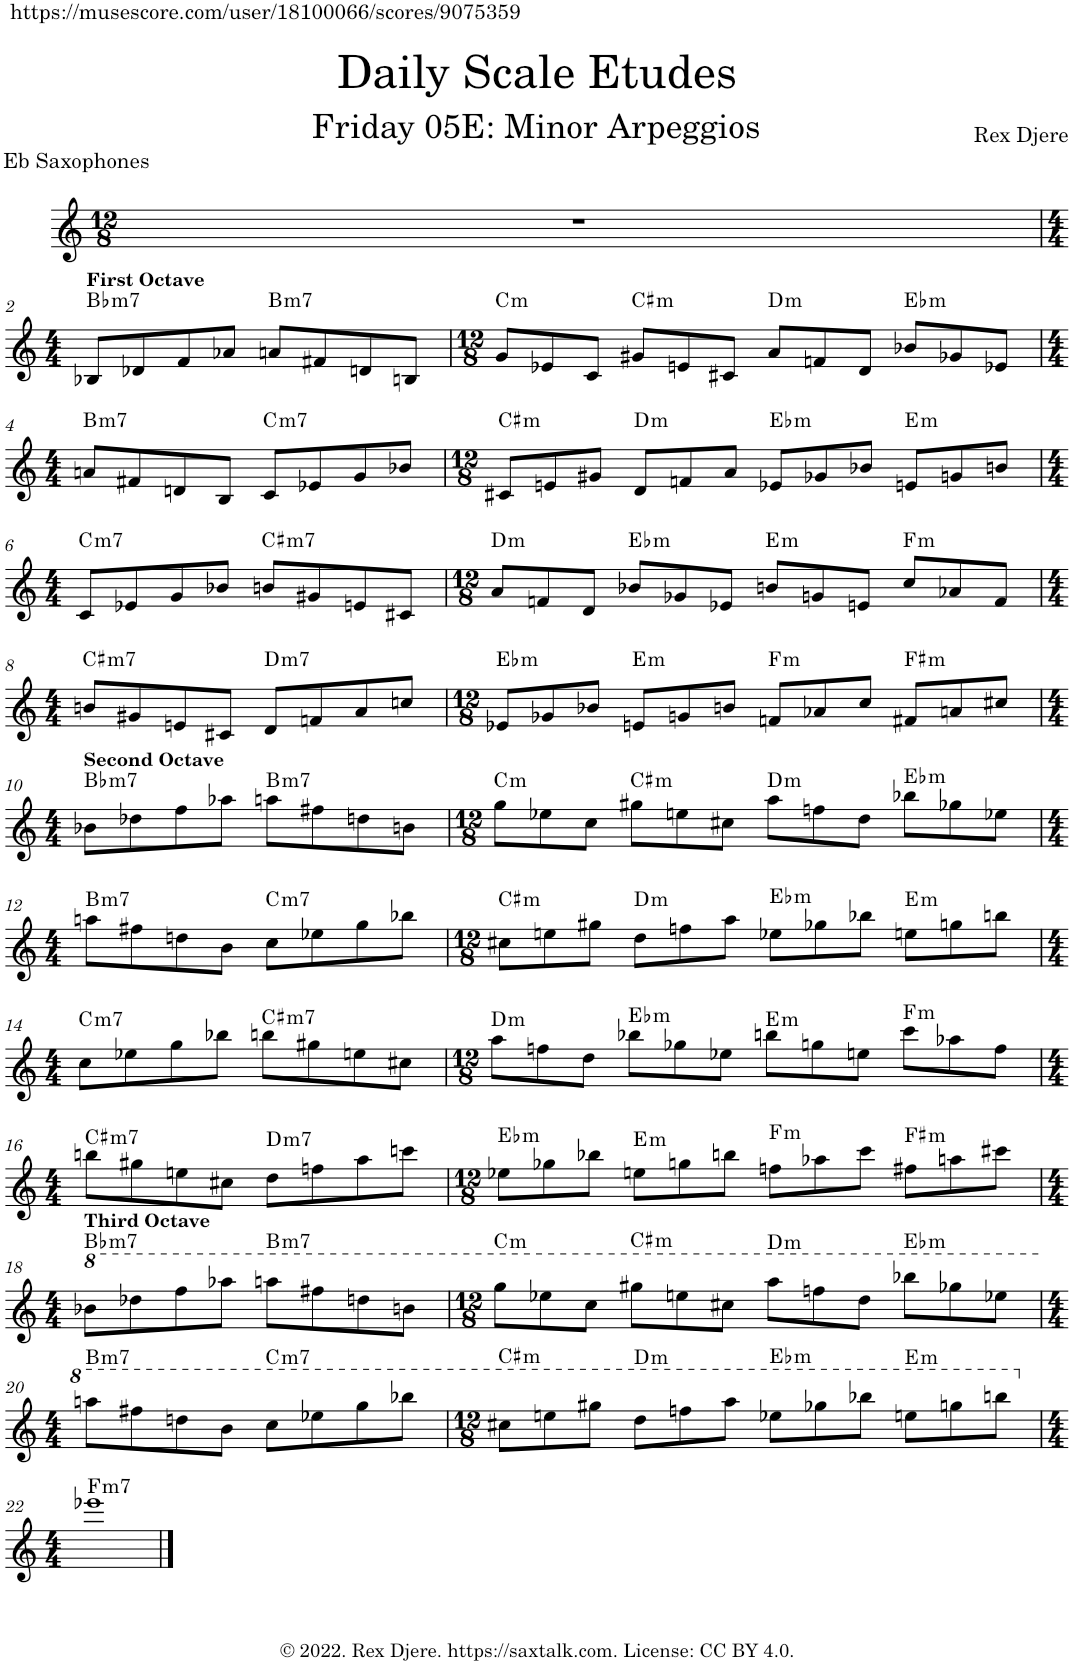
**kern	**harte
*part1	*part1
*staff1	*
*I"Alto Saxophone	*
*I'A. Sax.	*
*clefG2	*
*Trd5c9	*
*k[]	*
*M12/8	*
=1	=1
1.r	.
!!LO:LB:g=z
=2	=2
*M4/4	*
!LO:TX:a:B:t=First Octave	!LO:H:kt=m7
8B-X/L	Bb:min7
8d-X/	.
8f/	.
8a-X/J	.
!	!LO:H:kt=m7
8an/L	B:min7
8f#X/	.
8dn/	.
8Bn/J	.
=3	=3
*M12/8	*
!	!LO:H:kt=m
8g/L	C:min
8e-X/	.
8c/J	.
!	!LO:H:kt=m
8g#X/L	C#:min
8en/	.
8c#X/J	.
!	!LO:H:kt=m
8a/L	D:min
8fn/	.
8d/J	.
!	!LO:H:kt=m
8b-X/L	Eb:min
8g-X/	.
8e-X/J	.
!!LO:LB:g=z
=4	=4
*M4/4	*
!	!LO:H:kt=m7
8an/L	B:min7
8f#X/	.
8dn/	.
8B/J	.
!	!LO:H:kt=m7
8c/L	C:min7
8e-X/	.
8g/	.
8b-X/J	.
=5	=5
*M12/8	*
!	!LO:H:kt=m
8c#X/L	C#:min
8en/	.
8g#X/J	.
!	!LO:H:kt=m
8d/L	D:min
8fn/	.
8a/J	.
!	!LO:H:kt=m
8e-X/L	Eb:min
8g-X/	.
8b-X/J	.
!	!LO:H:kt=m
8en/L	E:min
8gn/	.
8bn/J	.
!!LO:LB:g=z
=6	=6
*M4/4	*
!	!LO:H:kt=m7
8c/L	C:min7
8e-X/	.
8g/	.
8b-X/J	.
!	!LO:H:kt=m7
8bn/L	C#:min7
8g#X/	.
8en/	.
8c#X/J	.
=7	=7
*M12/8	*
!	!LO:H:kt=m
8a/L	D:min
8fn/	.
8d/J	.
!	!LO:H:kt=m
8b-X/L	Eb:min
8g-X/	.
8e-X/J	.
!	!LO:H:kt=m
8bn/L	E:min
8gn/	.
8en/J	.
!	!LO:H:kt=m
8cc/L	F:min
8a-X/	.
8f/J	.
!!LO:LB:g=z
=8	=8
*M4/4	*
!	!LO:H:kt=m7
8bn/L	C#:min7
8g#X/	.
8en/	.
8c#X/J	.
!	!LO:H:kt=m7
8d/L	D:min7
8fn/	.
8a/	.
8ccn/J	.
=9	=9
*M12/8	*
!	!LO:H:kt=m
8e-X/L	Eb:min
8g-X/	.
8b-X/J	.
!	!LO:H:kt=m
8en/L	E:min
8gn/	.
8bn/J	.
!	!LO:H:kt=m
8fn/L	F:min
8a-X/	.
8cc/J	.
!	!LO:H:kt=m
8f#X/L	F#:min
8an/	.
8cc#X/J	.
!!LO:LB:g=z
=10	=10
*M4/4	*
!LO:TX:a:B:t=Second Octave	!LO:H:kt=m7
8b-X\L	Bb:min7
8dd-X\	.
8ff\	.
8aa-X\J	.
!	!LO:H:kt=m7
8aan\L	B:min7
8ff#X\	.
8ddn\	.
8bn\J	.
=11	=11
*M12/8	*
!	!LO:H:kt=m
8gg\L	C:min
8ee-X\	.
8cc\J	.
!	!LO:H:kt=m
8gg#X\L	C#:min
8een\	.
8cc#X\J	.
!	!LO:H:kt=m
8aa\L	D:min
8ffn\	.
8dd\J	.
!	!LO:H:kt=m
8bb-X\L	Eb:min
8gg-X\	.
8ee-X\J	.
!!LO:LB:g=z
=12	=12
*M4/4	*
!	!LO:H:kt=m7
8aan\L	B:min7
8ff#X\	.
8ddn\	.
8b\J	.
!	!LO:H:kt=m7
8cc\L	C:min7
8ee-X\	.
8gg\	.
8bb-X\J	.
=13	=13
*M12/8	*
!	!LO:H:kt=m
8cc#X\L	C#:min
8een\	.
8gg#X\J	.
!	!LO:H:kt=m
8dd\L	D:min
8ffn\	.
8aa\J	.
!	!LO:H:kt=m
8ee-X\L	Eb:min
8gg-X\	.
8bb-X\J	.
!	!LO:H:kt=m
8een\L	E:min
8ggn\	.
8bbn\J	.
!!LO:LB:g=z
=14	=14
*M4/4	*
!	!LO:H:kt=m7
8cc\L	C:min7
8ee-X\	.
8gg\	.
8bb-X\J	.
!	!LO:H:kt=m7
8bbn\L	C#:min7
8gg#X\	.
8een\	.
8cc#X\J	.
=15	=15
*M12/8	*
!	!LO:H:kt=m
8aa\L	D:min
8ffn\	.
8dd\J	.
!	!LO:H:kt=m
8bb-X\L	Eb:min
8gg-X\	.
8ee-X\J	.
!	!LO:H:kt=m
8bbn\L	E:min
8ggn\	.
8een\J	.
!	!LO:H:kt=m
8ccc\L	F:min
8aa-X\	.
8ff\J	.
!!LO:LB:g=z
=16	=16
*M4/4	*
!	!LO:H:kt=m7
8bbn\L	C#:min7
8gg#X\	.
8een\	.
8cc#X\J	.
!	!LO:H:kt=m7
8dd\L	D:min7
8ffn\	.
8aa\	.
8cccn\J	.
=17	=17
*M12/8	*
!	!LO:H:kt=m
8ee-X\L	Eb:min
8gg-X\	.
8bb-X\J	.
!	!LO:H:kt=m
8een\L	E:min
8ggn\	.
8bbn\J	.
!	!LO:H:kt=m
8ffn\L	F:min
8aa-X\	.
8ccc\J	.
!	!LO:H:kt=m
8ff#X\L	F#:min
8aan\	.
8ccc#X\J	.
!!LO:LB:g=z
=18	=18
*M4/4	*
*8va	*
!LO:TX:a:B:t=Third Octave	!LO:H:kt=m7
8bb-X\L	Bb:min7
8ddd-X\	.
8fff\	.
8aaa-X\J	.
!	!LO:H:kt=m7
8aaan\L	B:min7
8fff#X\	.
8dddn\	.
8bbn\J	.
=19	=19
*M12/8	*
!	!LO:H:kt=m
8ggg\L	C:min
8eee-X\	.
8ccc\J	.
!	!LO:H:kt=m
8ggg#X\L	C#:min
8eeen\	.
8ccc#X\J	.
!	!LO:H:kt=m
8aaa\L	D:min
8fffn\	.
8ddd\J	.
!	!LO:H:kt=m
8bbb-X\L	Eb:min
8ggg-X\	.
8eee-X\J	.
!!LO:LB:g=z
=20	=20
*M4/4	*
!	!LO:H:kt=m7
8aaan\L	B:min7
8fff#X\	.
8dddn\	.
8bb\J	.
!	!LO:H:kt=m7
8ccc\L	C:min7
8eee-X\	.
8ggg\	.
8bbb-X\J	.
=21	=21
*M12/8	*
!	!LO:H:kt=m
8ccc#X\L	C#:min
8eeen\	.
8ggg#X\J	.
!	!LO:H:kt=m
8ddd\L	D:min
8fffn\	.
8aaa\J	.
!	!LO:H:kt=m
8eee-X\L	Eb:min
8ggg-X\	.
8bbb-X\J	.
!	!LO:H:kt=m
8eeen\L	E:min
8gggn\	.
8bbbn\J	.
!!LO:LB:g=z
=22	=22
*M4/4	*
*X8va	*
!	!LO:H:kt=m7
1eee-X	F:min7
==	==
*-	*-
